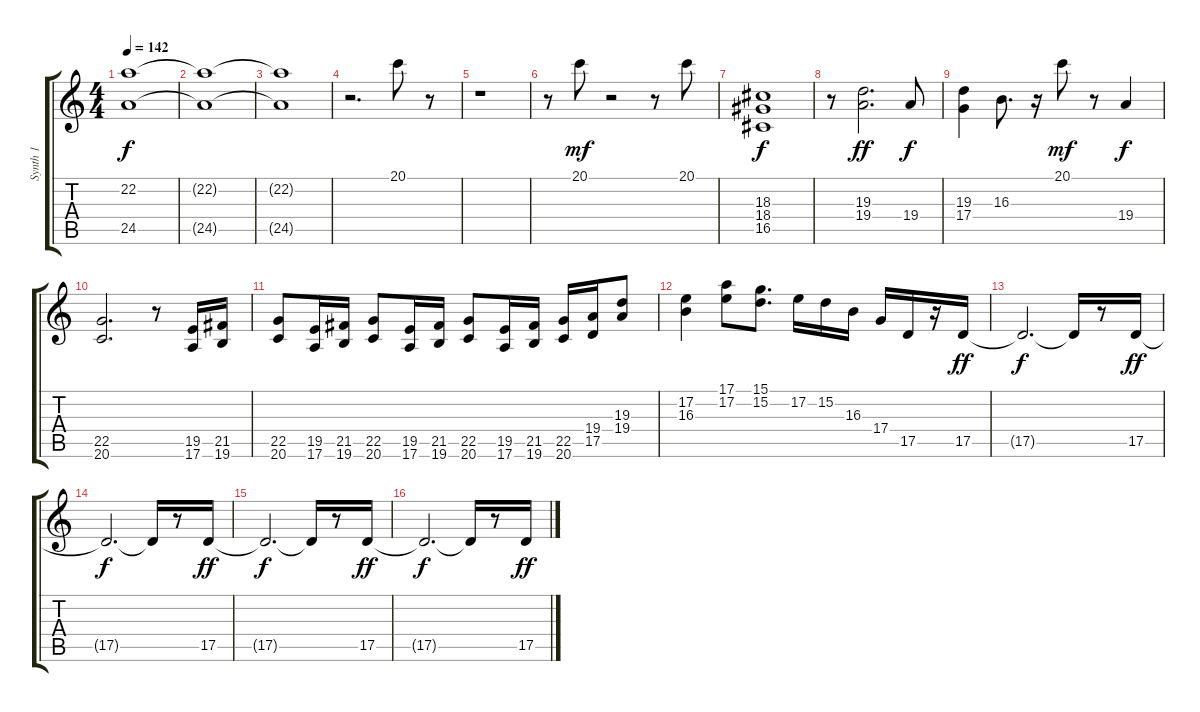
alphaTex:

\track ("Synth 1" "Synth 1") {instrument lead2sawtooth}
\staff {score tabs}
\tuning (E4 B3 G3 D3 A2 E2) {hide}
\ts (4 4)
\tempo 142
\clef g2
\ks c
(22.2 24.5).1{dy f} |
(22.2{t} 24.5{t}).1 |
(22.2{t} 24.5{t}).1 |
r.2{d} 20.1.8 r.8 |
r.1 |
r.8 20.1.8{dy mf} r.2 r.8 20.1.8 |
(18.3 18.4 16.5).1{dy f} |
r.8 (19.3 19.4).2{d dy ff} 19.4.8{dy f} |
(19.3 17.4).4 16.3.8{d} r.16 20.1.8{dy mf balance 2} r.8 19.4.4{dy f balance 8} |
(22.5 20.6).2{d} r.8 (19.5 17.6).16 (21.5 19.6).16 |
(22.5 20.6).8 (19.5 17.6).16 (21.5 19.6).16 (22.5 20.6).8 (19.5 17.6).16 (21.5 19.6).16 (22.5 20.6).8 (19.5 17.6).16 (21.5 19.6).16 (22.5 20.6).16 (19.4 17.5).16 (19.3 19.4).8 |
(17.2 16.3).4 (17.1 17.2).8 (15.1 15.2).8{d} 17.2.16 15.2.16 16.3.16 17.4.16 17.5.16 r.16 17.5.16{dy ff} |
17.5{t}.2{d dy f} 17.5{t}.16 r.8 17.5.16{dy ff} |
17.5{t}.2{d dy f} 17.5{t}.16 r.8 17.5.16{dy ff} |
17.5{t}.2{d dy f} 17.5{t}.16 r.8 17.5.16{dy ff} |
17.5{t}.2{d dy f} 17.5{t}.16 r.8 17.5.16{dy ff}
